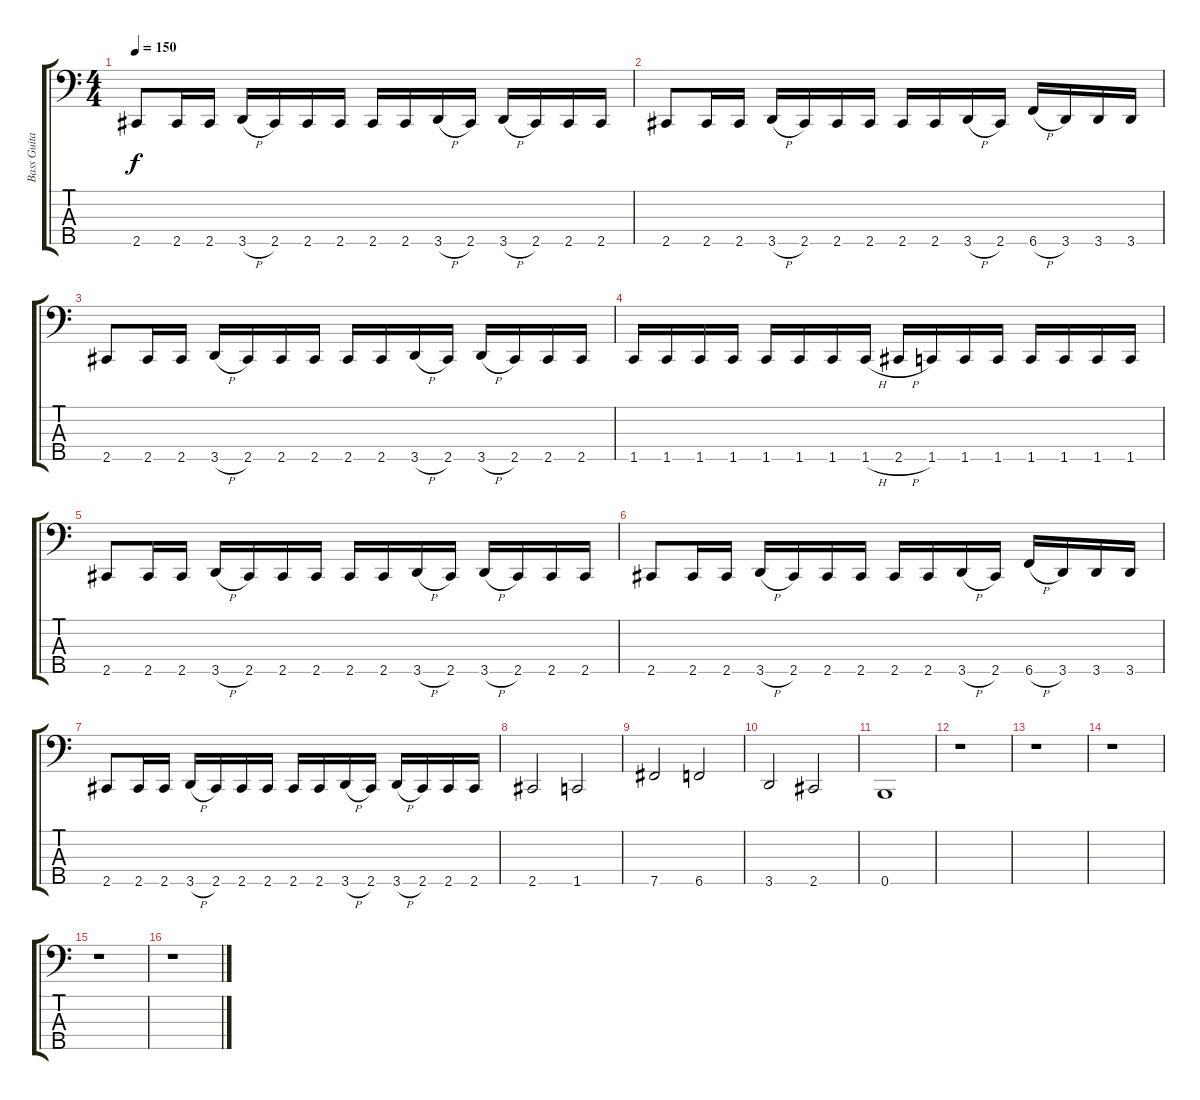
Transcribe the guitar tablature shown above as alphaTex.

\track ("Bass Guitar" "Bass Guita") {instrument electricbasspick}
\staff {score tabs}
\tuning (G2 D2 A1 E1 B0) {hide}
\ts (4 4)
\tempo 150
\clef f4
\ks c
2.5.8{dy f} 2.5.16 2.5.16 3.5{h}.16 2.5.16 2.5.16 2.5.16 2.5.16 2.5.16 3.5{h}.16 2.5.16 3.5{h}.16 2.5.16 2.5.16 2.5.16 |
2.5.8 2.5.16 2.5.16 3.5{h}.16 2.5.16 2.5.16 2.5.16 2.5.16 2.5.16 3.5{h}.16 2.5.16 6.5{h}.16 3.5.16 3.5.16 3.5.16 |
2.5.8 2.5.16 2.5.16 3.5{h}.16 2.5.16 2.5.16 2.5.16 2.5.16 2.5.16 3.5{h}.16 2.5.16 3.5{h}.16 2.5.16 2.5.16 2.5.16 |
1.5.16 1.5.16 1.5.16 1.5.16 1.5.16 1.5.16 1.5.16 1.5{h}.16 2.5{h}.16 1.5.16 1.5.16 1.5.16 1.5.16 1.5.16 1.5.16 1.5.16 |
2.5.8 2.5.16 2.5.16 3.5{h}.16 2.5.16 2.5.16 2.5.16 2.5.16 2.5.16 3.5{h}.16 2.5.16 3.5{h}.16 2.5.16 2.5.16 2.5.16 |
2.5.8 2.5.16 2.5.16 3.5{h}.16 2.5.16 2.5.16 2.5.16 2.5.16 2.5.16 3.5{h}.16 2.5.16 6.5{h}.16 3.5.16 3.5.16 3.5.16 |
2.5.8 2.5.16 2.5.16 3.5{h}.16 2.5.16 2.5.16 2.5.16 2.5.16 2.5.16 3.5{h}.16 2.5.16 3.5{h}.16 2.5.16 2.5.16 2.5.16 |
2.5.2 1.5.2 |
7.5.2 6.5.2 |
3.5.2 2.5.2 |
0.5.1 |
r.1 |
r.1 |
r.1 |
r.1 |
r.1
